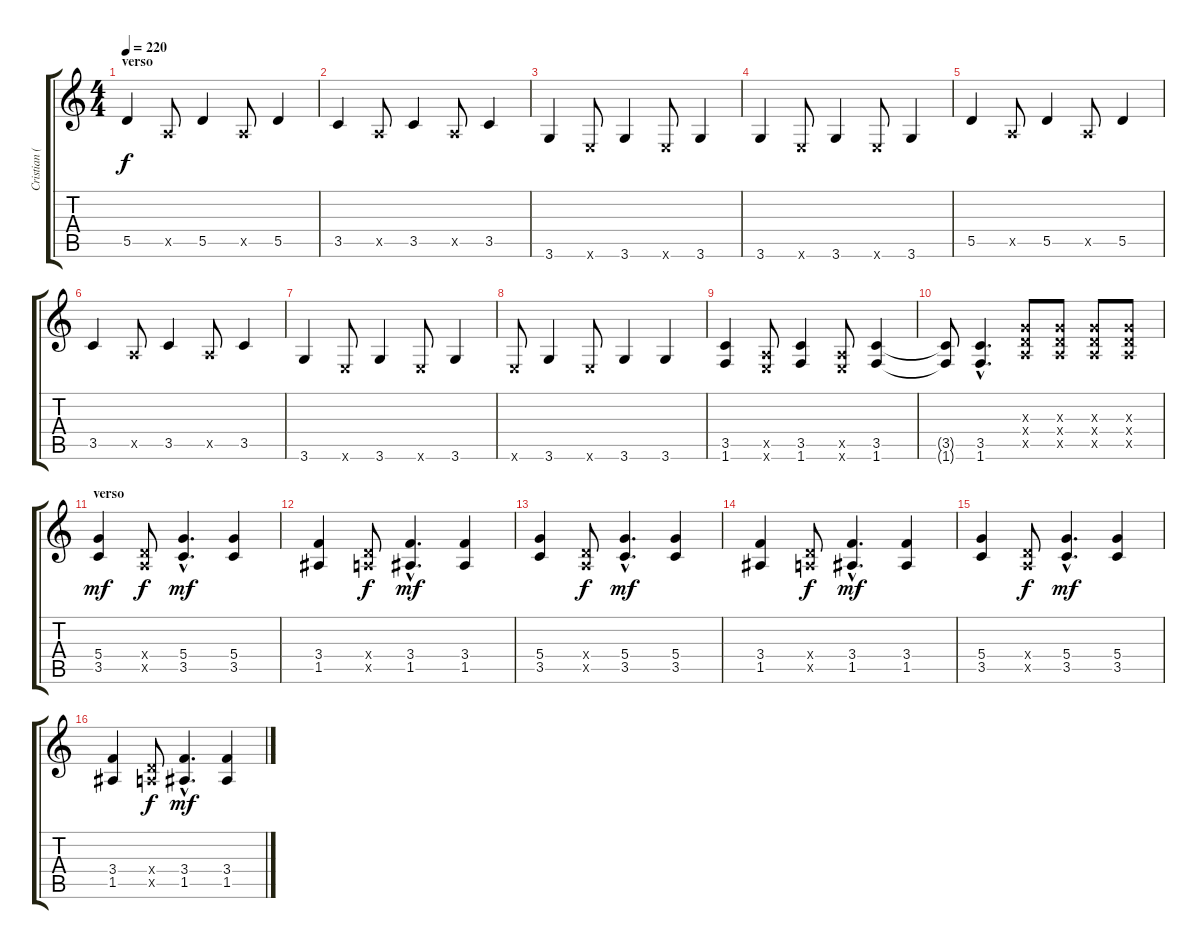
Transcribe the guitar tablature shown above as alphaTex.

\track ("Cristian (guitarra)" "Cristian (") {instrument distortionguitar}
\staff {score tabs}
\tuning (E4 B3 G3 D3 A2 E2) {hide}
\ts (4 4)
\section ("" "verso")
\tempo 220
\clef g2
\ks c
5.5.4{dy f} 0.5{x}.8 5.5.4 0.5{x}.8 5.5.4 |
3.5.4 0.5{x}.8 3.5.4 0.5{x}.8 3.5.4 |
3.6.4 0.6{x}.8 3.6.4 0.6{x}.8 3.6.4 |
3.6.4 0.6{x}.8 3.6.4 0.6{x}.8 3.6.4 |
5.5.4 0.5{x}.8 5.5.4 0.5{x}.8 5.5.4 |
3.5.4 0.5{x}.8 3.5.4 0.5{x}.8 3.5.4 |
3.6.4 0.6{x}.8 3.6.4 0.6{x}.8 3.6.4 |
0.6{x}.8 3.6.4 0.6{x}.8 3.6.4 3.6.4 |
(3.5 1.6).4 (0.5{x} 0.6{x}).8 (3.5 1.6).4 (0.5{x} 0.6{x}).8 (3.5 1.6).4 |
(3.5{t} 1.6{t}).8 (3.5{hac} 1.6{hac}).4{d} (0.3{x} 0.4{x} 0.5{x}).8 (0.3{x} 0.4{x} 0.5{x}).8 (0.3{x} 0.4{x} 0.5{x}).8 (0.3{x} 0.4{x} 0.5{x}).8 |
\section ("" "verso")
(5.4 3.5).4{dy mf} (0.4{x} 0.5{x}).8{dy f} (5.4{hac} 3.5{hac}).4{d dy mf} (5.4 3.5).4 |
(3.4 1.5).4 (0.4{x} 0.5{x}).8{dy f} (3.4{hac} 1.5{hac}).4{d dy mf} (3.4 1.5).4 |
(5.4 3.5).4 (0.4{x} 0.5{x}).8{dy f} (5.4{hac} 3.5{hac}).4{d dy mf} (5.4 3.5).4 |
(3.4 1.5).4 (0.4{x} 0.5{x}).8{dy f} (3.4{hac} 1.5{hac}).4{d dy mf} (3.4 1.5).4 |
(5.4 3.5).4 (0.4{x} 0.5{x}).8{dy f} (5.4{hac} 3.5{hac}).4{d dy mf} (5.4 3.5).4 |
(3.4 1.5).4 (0.4{x} 0.5{x}).8{dy f} (3.4{hac} 1.5{hac}).4{d dy mf} (3.4 1.5).4
